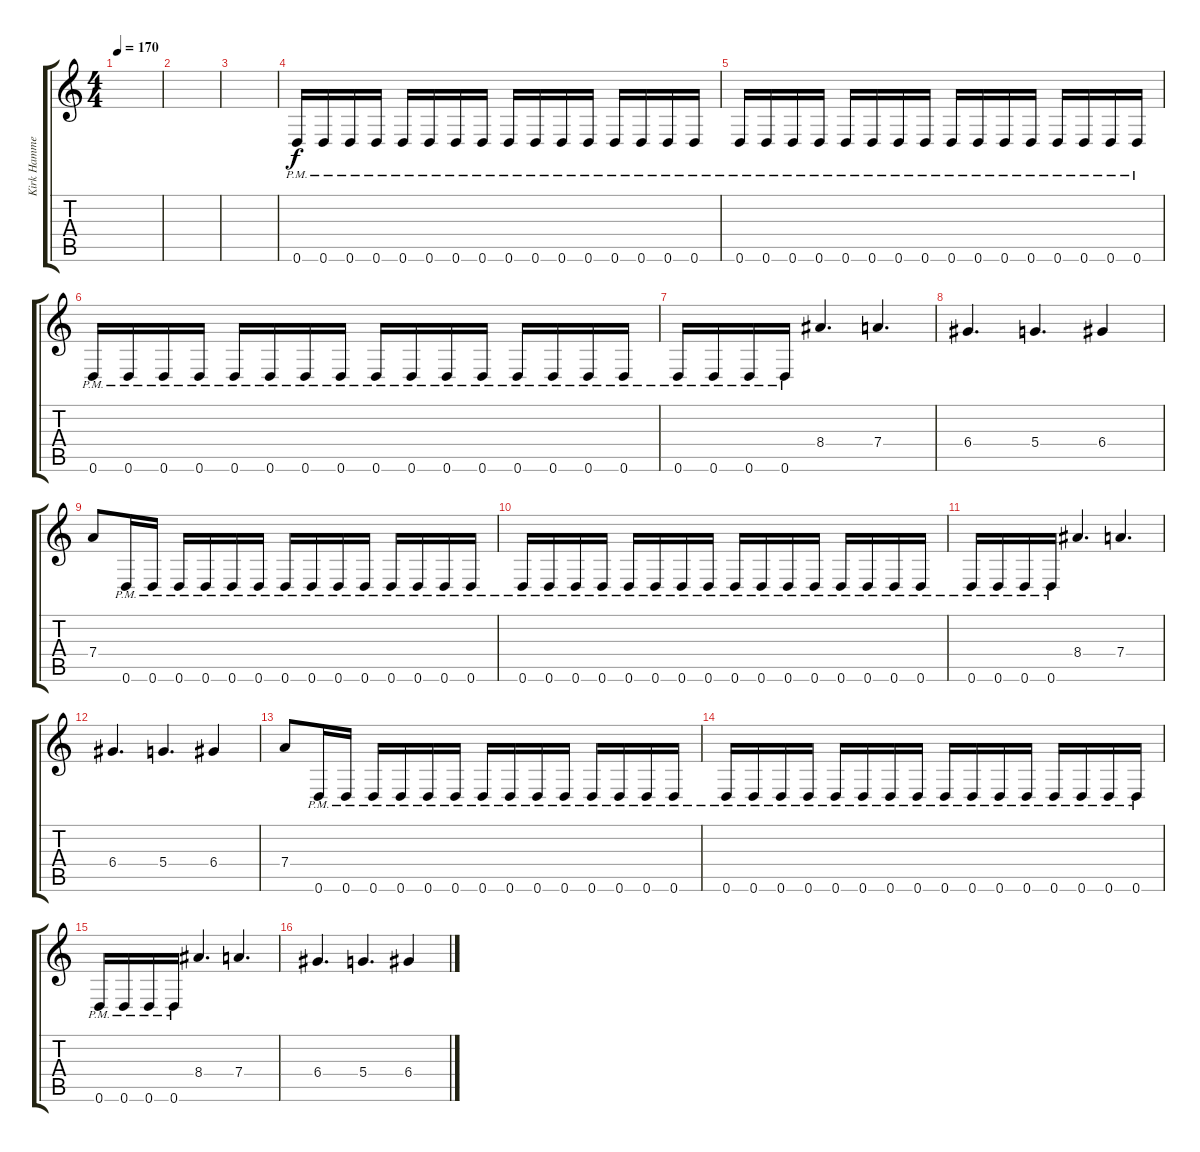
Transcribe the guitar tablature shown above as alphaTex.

\track ("Kirk Hammett" "Kirk Hamme") {instrument distortionguitar}
\staff {score tabs}
\tuning (E4 B3 G3 D3 A2 D2) {hide}
\ts (4 4)
\tempo 170
\clef g2
\ks c
|
|
|
0.6{pm}.16 0.6{pm}.16 0.6{pm}.16 0.6{pm}.16 0.6{pm}.16 0.6{pm}.16 0.6{pm}.16 0.6{pm}.16 0.6{pm}.16 0.6{pm}.16 0.6{pm}.16 0.6{pm}.16 0.6{pm}.16 0.6{pm}.16 0.6{pm}.16 0.6{pm}.16 |
0.6{pm}.16 0.6{pm}.16 0.6{pm}.16 0.6{pm}.16 0.6{pm}.16 0.6{pm}.16 0.6{pm}.16 0.6{pm}.16 0.6{pm}.16 0.6{pm}.16 0.6{pm}.16 0.6{pm}.16 0.6{pm}.16 0.6{pm}.16 0.6{pm}.16 0.6{pm}.16 |
0.6{pm}.16 0.6{pm}.16 0.6{pm}.16 0.6{pm}.16 0.6{pm}.16 0.6{pm}.16 0.6{pm}.16 0.6{pm}.16 0.6{pm}.16 0.6{pm}.16 0.6{pm}.16 0.6{pm}.16 0.6{pm}.16 0.6{pm}.16 0.6{pm}.16 0.6{pm}.16 |
0.6{pm}.16 0.6{pm}.16 0.6{pm}.16 0.6{pm}.16 8.4.4{d} 7.4.4{d} |
6.4.4{d} 5.4.4{d} 6.4.4 |
7.4.8 0.6{pm}.16 0.6{pm}.16 0.6{pm}.16 0.6{pm}.16 0.6{pm}.16 0.6{pm}.16 0.6{pm}.16 0.6{pm}.16 0.6{pm}.16 0.6{pm}.16 0.6{pm}.16 0.6{pm}.16 0.6{pm}.16 0.6{pm}.16 |
0.6{pm}.16 0.6{pm}.16 0.6{pm}.16 0.6{pm}.16 0.6{pm}.16 0.6{pm}.16 0.6{pm}.16 0.6{pm}.16 0.6{pm}.16 0.6{pm}.16 0.6{pm}.16 0.6{pm}.16 0.6{pm}.16 0.6{pm}.16 0.6{pm}.16 0.6{pm}.16 |
0.6{pm}.16 0.6{pm}.16 0.6{pm}.16 0.6{pm}.16 8.4.4{d} 7.4.4{d} |
6.4.4{d} 5.4.4{d} 6.4.4 |
7.4.8 0.6{pm}.16 0.6{pm}.16 0.6{pm}.16 0.6{pm}.16 0.6{pm}.16 0.6{pm}.16 0.6{pm}.16 0.6{pm}.16 0.6{pm}.16 0.6{pm}.16 0.6{pm}.16 0.6{pm}.16 0.6{pm}.16 0.6{pm}.16 |
0.6{pm}.16 0.6{pm}.16 0.6{pm}.16 0.6{pm}.16 0.6{pm}.16 0.6{pm}.16 0.6{pm}.16 0.6{pm}.16 0.6{pm}.16 0.6{pm}.16 0.6{pm}.16 0.6{pm}.16 0.6{pm}.16 0.6{pm}.16 0.6{pm}.16 0.6{pm}.16 |
0.6{pm}.16 0.6{pm}.16 0.6{pm}.16 0.6{pm}.16 8.4.4{d} 7.4.4{d} |
6.4.4{d} 5.4.4{d} 6.4.4
